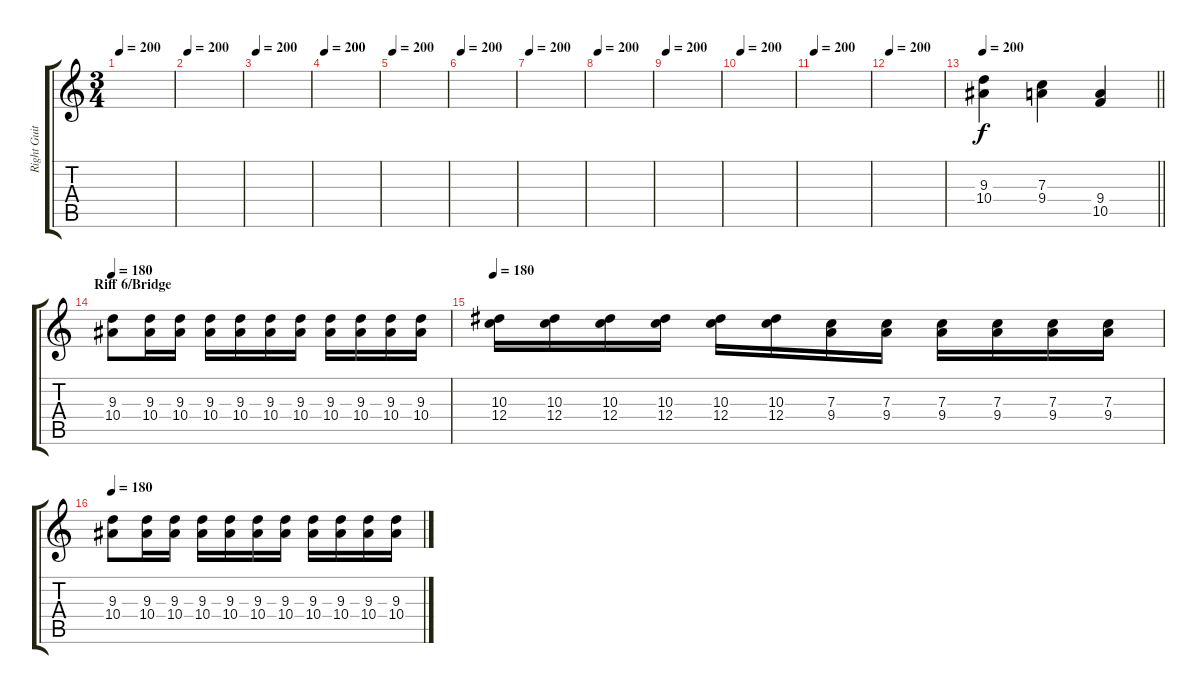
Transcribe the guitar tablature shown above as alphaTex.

\track ("Right Guitar" "Right Guit") {instrument distortionguitar}
\staff {score tabs}
\tuning (D4 A3 F3 C3 G2 D2) {hide}
\ts (3 4)
\tempo 200
\clef g2
\ks c
|
\tempo 200
|
\tempo 200
|
\tempo 200
|
\tempo 200
|
\tempo 200
|
\tempo 200
|
\tempo 200
|
\tempo 200
|
\tempo 200
|
\tempo 200
|
\tempo 200
|
\tempo 200
\barLineRight lightlight
(9.3 10.4).4{volume 16} (7.3 9.4).4 (9.4 10.5).4 |
\section ("" "Riff 6/Bridge")
\tempo 180
(9.3 10.4).8 (9.3 10.4).16 (9.3 10.4).16 (9.3 10.4).16 (9.3 10.4).16 (9.3 10.4).16 (9.3 10.4).16 (9.3 10.4).16 (9.3 10.4).16 (9.3 10.4).16 (9.3 10.4).16 |
\tempo 180
(10.3 12.4).16 (10.3 12.4).16 (10.3 12.4).16 (10.3 12.4).16 (10.3 12.4).16 (10.3 12.4).16 (7.3 9.4).16 (7.3 9.4).16 (7.3 9.4).16 (7.3 9.4).16 (7.3 9.4).16 (7.3 9.4).16 |
\tempo 180
(9.3 10.4).8 (9.3 10.4).16 (9.3 10.4).16 (9.3 10.4).16 (9.3 10.4).16 (9.3 10.4).16 (9.3 10.4).16 (9.3 10.4).16 (9.3 10.4).16 (9.3 10.4).16 (9.3 10.4).16
